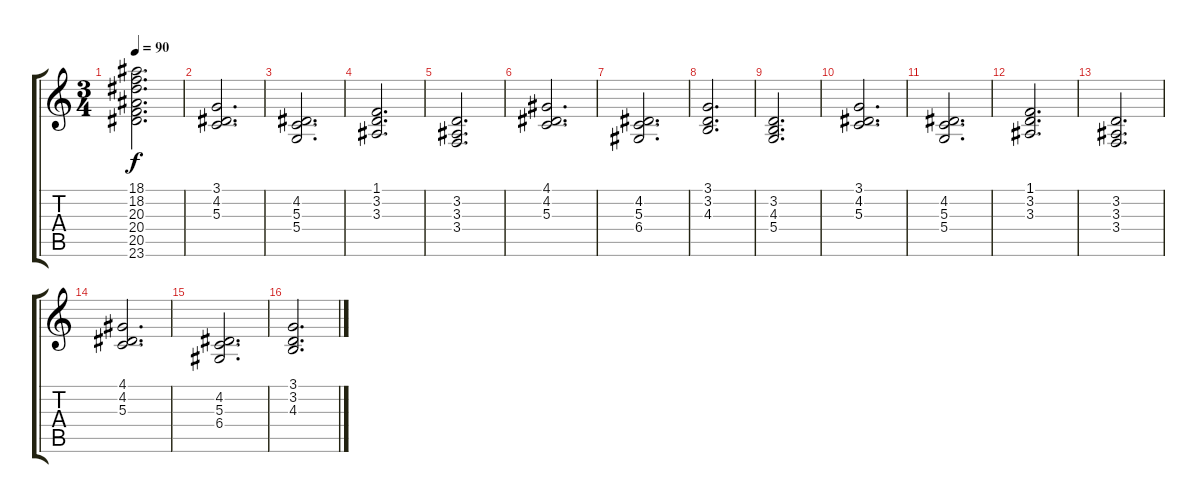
\track "" {instrument stringensemble2}
\staff {score tabs}
\tuning (E4 B3 G3 D3 A2 E2) {hide}
\ts (3 4)
\tempo 90
\clef g2
\ks c
(18.1{t} 18.2{t} 20.3{t} 20.4{t} 20.5{t} 23.6{t}).2{d dy f} |
(3.1 4.2 5.3).2{d volume 14} |
(4.2 5.3 5.4).2{d} |
(1.1 3.2 3.3).2{d} |
(3.2 3.3 3.4).2{d} |
(4.1 4.2 5.3).2{d} |
(4.2 5.3 6.4).2{d} |
(3.1 3.2 4.3).2{d} |
(3.2 4.3 5.4).2{d} |
(3.1 4.2 5.3).2{d} |
(4.2 5.3 5.4).2{d} |
(1.1 3.2 3.3).2{d} |
(3.2 3.3 3.4).2{d} |
(4.1 4.2 5.3).2{d} |
(4.2 5.3 6.4).2{d} |
(3.1 3.2 4.3).2{d}
